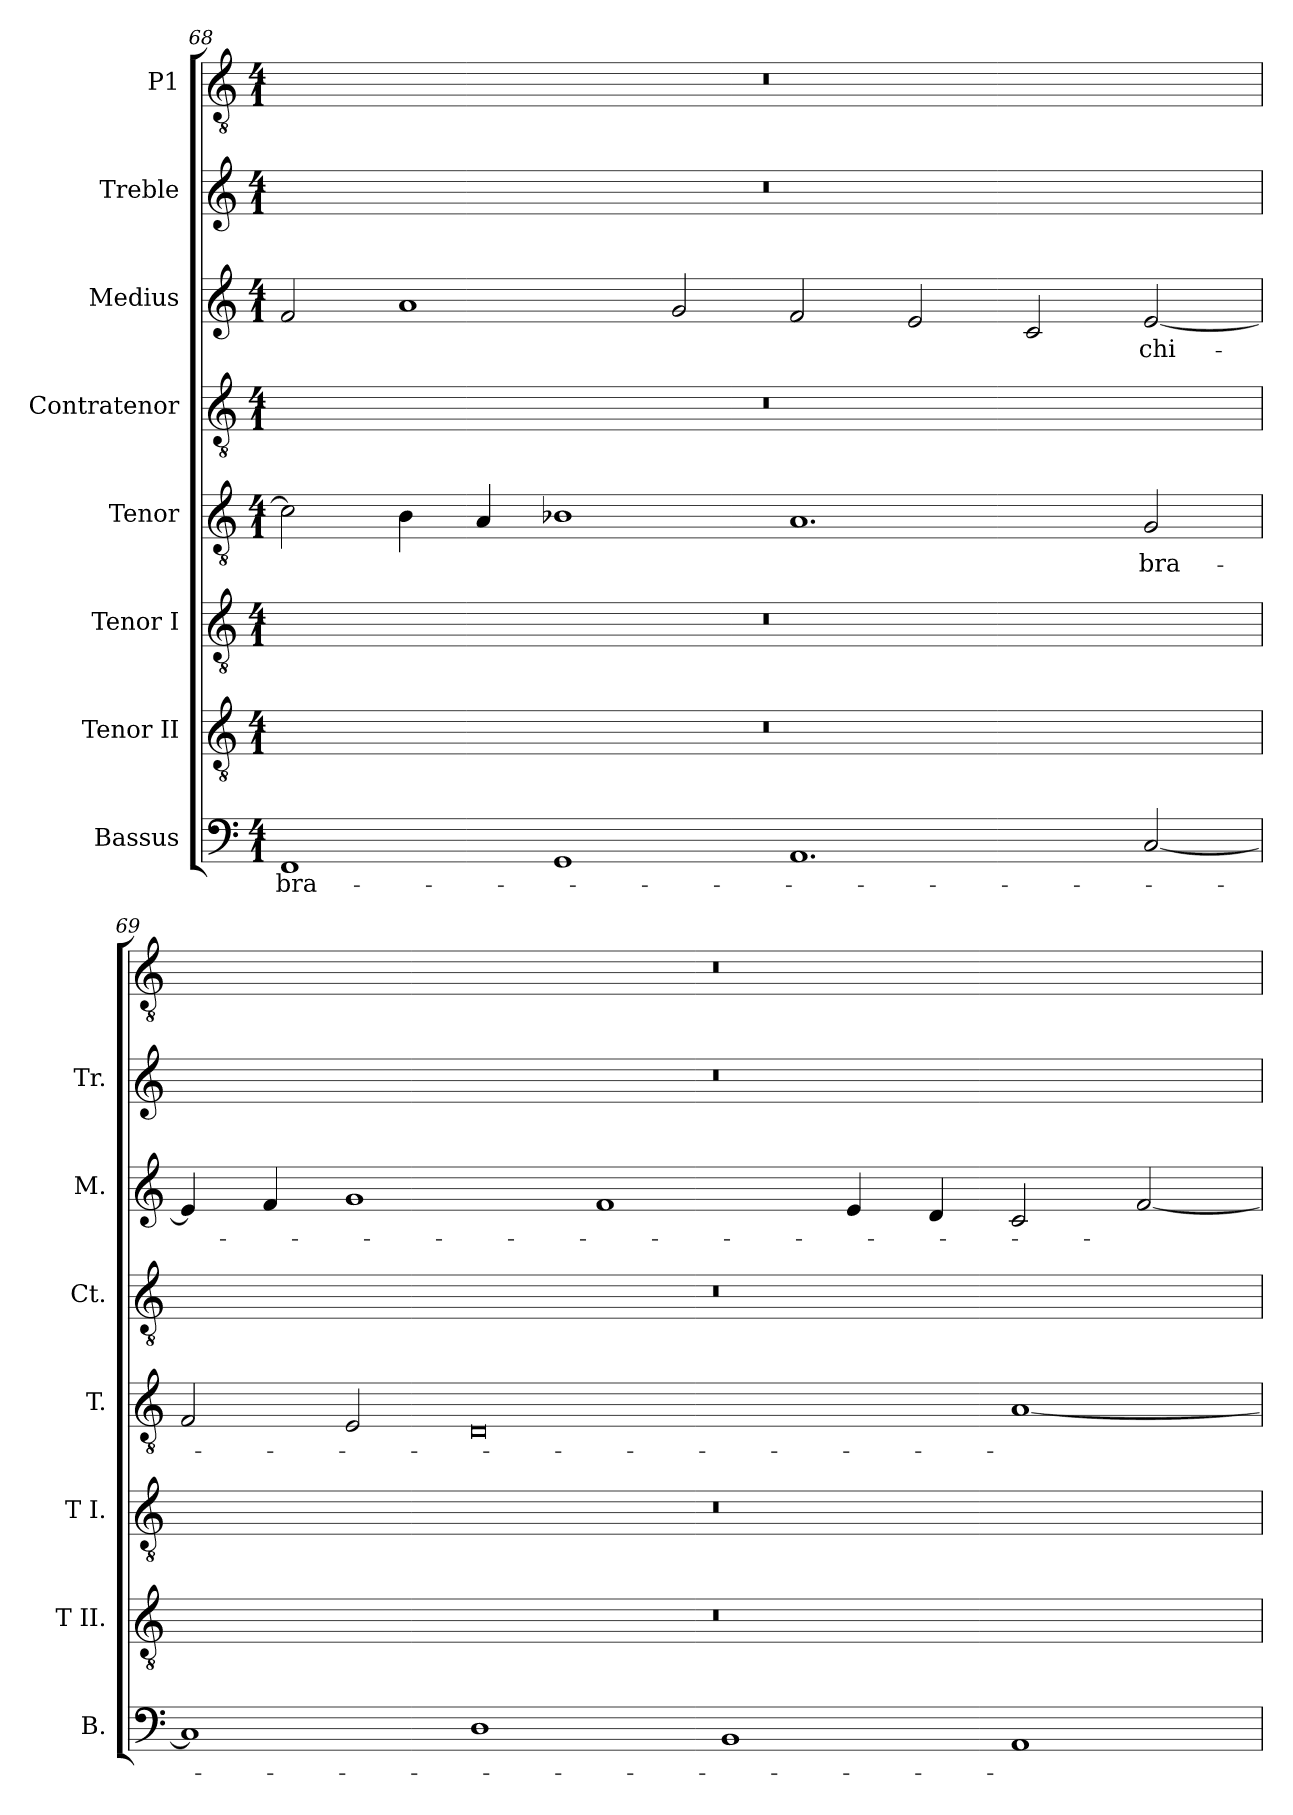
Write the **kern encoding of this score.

**kern	**text	**kern	**kern	**kern	**text	**kern	**kern	**text	**kern	**kern
*part8	*part8	*part7	*part6	*part5	*part5	*part4	*part3	*part3	*part2	*part1
*staff8	*staff8	*staff7	*staff6	*staff5	*staff5	*staff4	*staff3	*staff3	*staff2	*staff1
*I"Bassus	*	*I"Tenor II	*I"Tenor I	*I"Tenor	*	*I"Contratenor	*I"Medius	*	*I"Treble	*I"P1
*I'B.	*	*I'T II.	*I'T I.	*I'T.	*	*I'Ct.	*I'M.	*	*I'Tr.	*
*clefF4	*	*clefGv2	*clefGv2	*clefGv2	*	*clefGv2	*clefG2	*	*clefG2	*clefGv2
*	*	*ITrd7c12	*ITrd7c12	*ITrd7c12	*	*ITrd7c12	*	*	*	*ITrd7c12
*k[]	*	*k[]	*k[]	*k[]	*	*k[]	*k[]	*	*k[]	*k[]
*C:	*	*C:	*C:	*C:	*	*C:	*C:	*	*C:	*C:
*M4/1	*	*M4/1	*M4/1	*M4/1	*	*M4/1	*M4/1	*	*M4/1	*M4/1
=68	=68	=68	=68	=68	=68	=68	=68	=68	=68	=68
!	!LO:LY:b:color=#000000	!LO:N:vis=1	!LO:N:vis=1	!	!	!LO:N:vis=1	!	!	!LO:N:vis=1	!LO:N:vis=1
1FFi	bra-	00r	00r	2Ci\]	.	00r	2fi/	.	00r	00r
.	.	.	.	4BBi\	.	.	1ai	.	.	.
.	.	.	.	4AAi/	.	.	.	.	.	.
1GGi	.	.	.	1BB-Xi	.	.	.	.	.	.
.	.	.	.	.	.	.	2gi/	.	.	.
1.AAi	.	.	.	1.AAi	.	.	2fi/	.	.	.
.	.	.	.	.	.	.	2ei/	.	.	.
.	.	.	.	.	.	.	2ci/	.	.	.
!	!	!	!	!	!LO:LY:b:color=#000000	!	!	!	!	!
!	!	!	!	!	!	!	!	!LO:LY:b:color=#000000	!	!
[<2Ci/	.	.	.	2GGi/	bra-	.	[<2ei/	-chi-	.	.
!!LO:LB:g=z
=69`	=69`	=69`	=69`	=69`	=69`	=69`	=69`	=69`	=69`	=69`
!	!	!LO:N:vis=1	!LO:N:vis=1	!	!	!LO:N:vis=1	!	!	!LO:N:vis=1	!LO:N:vis=1
1Ci]	.	00r	00r	2FFi/	.	00r	4ei/]	.	00r	00r
.	.	.	.	.	.	.	4fi/	.	.	.
.	.	.	.	2EEi/	.	.	1gi	.	.	.
1Di	.	.	.	0DDi	.	.	.	.	.	.
.	.	.	.	.	.	.	1fi	.	.	.
1BBi	.	.	.	.	.	.	.	.	.	.
.	.	.	.	.	.	.	4ei/	.	.	.
.	.	.	.	.	.	.	4di/	.	.	.
1AAi	.	.	.	[<1AAi	.	.	2ci/	.	.	.
.	.	.	.	.	.	.	[<2fi/	.	.	.
=`	=`	=`	=`	=`	=`	=`	=`	=`	=`	=`
*-	*-	*-	*-	*-	*-	*-	*-	*-	*-	*-
